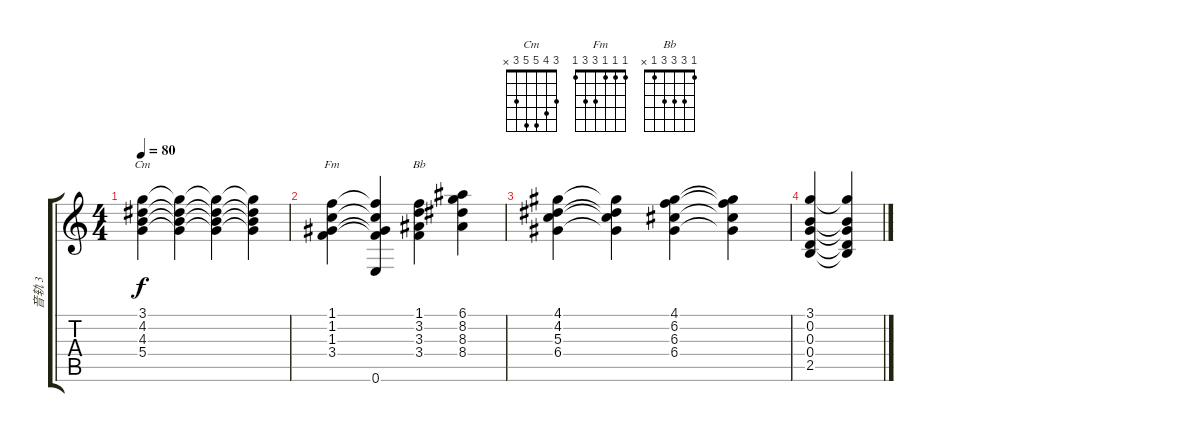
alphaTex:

\track ("音轨 3" "音轨 3") {instrument acousticguitarnylon}
\staff {score tabs}
\tuning (E4 B3 G3 D3 A2 E2) {hide}
\chord ("Cm" 3 4 5 5 3 x)
\chord ("Fm" 1 1 1 3 3 1)
\chord ("Bb" 1 3 3 3 1 x)
\ts (4 4)
\tempo 80
\clef g2
\ks c
(3.1 4.2 4.3 5.4).4{ch "Cm" dy f} (3.1{t} 4.2{t} 4.3{t} 5.4{t}).4 (3.1{t} 4.2{t} 4.3{t} 5.4{t}).4 (3.1{t} 4.2{t} 4.3{t} 5.4{t}).4 |
(1.1 1.2 1.3 3.4).4{ch "Fm"} (1.1{t} 1.2{t} 1.3{t} 3.4{t} 0.6).4 (1.1 3.2 3.3 3.4).4{ch "Bb"} (6.1 8.2 8.3 8.4).4 |
(4.1 4.2 5.3 6.4).4 (4.1{t} 4.2{t} 5.3{t} 6.4{t}).4 (4.1 6.2 6.3 6.4).4 (4.1{t} 6.2{t} 6.3{t} 6.4{t}).4 |
(3.1 0.2 0.3 0.4 2.5).4 (3.1{t} 0.2{t} 0.3{t} 0.4{t} 2.5{t}).4
